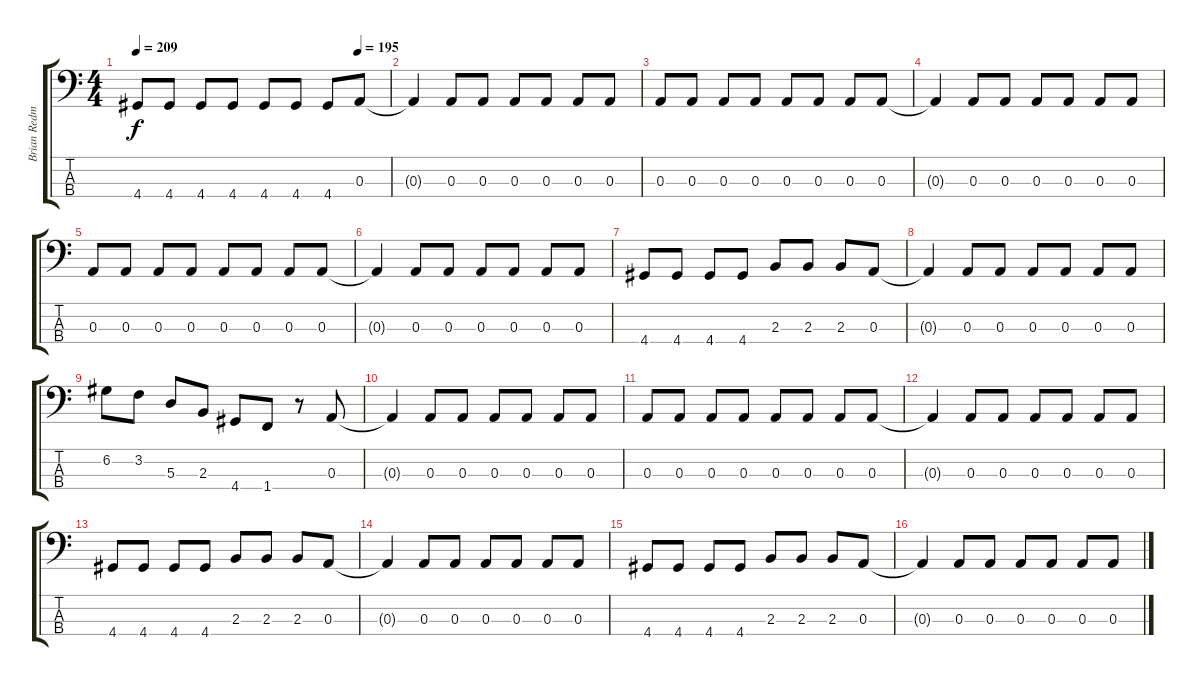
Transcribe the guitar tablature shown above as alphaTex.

\track ("Brian Redman" "Brian Redm") {instrument electricbassfinger}
\staff {score tabs}
\tuning (G2 D2 A1 E1) {hide}
\ts (4 4)
\tempo 209
\tempo (195 0.875)
\clef f4
\ks c
4.4{t}.8{dy f} 4.4.8 4.4.8 4.4.8 4.4.8 4.4.8 4.4.8 0.3.8 |
0.3{t}.4 0.3.8 0.3.8 0.3.8 0.3.8 0.3.8 0.3.8 |
0.3.8 0.3.8 0.3.8 0.3.8 0.3.8 0.3.8 0.3.8 0.3.8 |
0.3{t}.4 0.3.8 0.3.8 0.3.8 0.3.8 0.3.8 0.3.8 |
0.3.8 0.3.8 0.3.8 0.3.8 0.3.8 0.3.8 0.3.8 0.3.8 |
0.3{t}.4 0.3.8 0.3.8 0.3.8 0.3.8 0.3.8 0.3.8 |
4.4.8 4.4.8 4.4.8 4.4.8 2.3.8 2.3.8 2.3.8 0.3.8 |
0.3{t}.4 0.3.8 0.3.8 0.3.8 0.3.8 0.3.8 0.3.8 |
6.2.8 3.2.8 5.3.8 2.3.8 4.4.8 1.4.8 r.8 0.3.8 |
0.3{t}.4 0.3.8 0.3.8 0.3.8 0.3.8 0.3.8 0.3.8 |
0.3.8 0.3.8 0.3.8 0.3.8 0.3.8 0.3.8 0.3.8 0.3.8 |
0.3{t}.4 0.3.8 0.3.8 0.3.8 0.3.8 0.3.8 0.3.8 |
4.4.8 4.4.8 4.4.8 4.4.8 2.3.8 2.3.8 2.3.8 0.3.8 |
0.3{t}.4 0.3.8 0.3.8 0.3.8 0.3.8 0.3.8 0.3.8 |
4.4.8 4.4.8 4.4.8 4.4.8 2.3.8 2.3.8 2.3.8 0.3.8 |
0.3{t}.4 0.3.8 0.3.8 0.3.8 0.3.8 0.3.8 0.3.8
